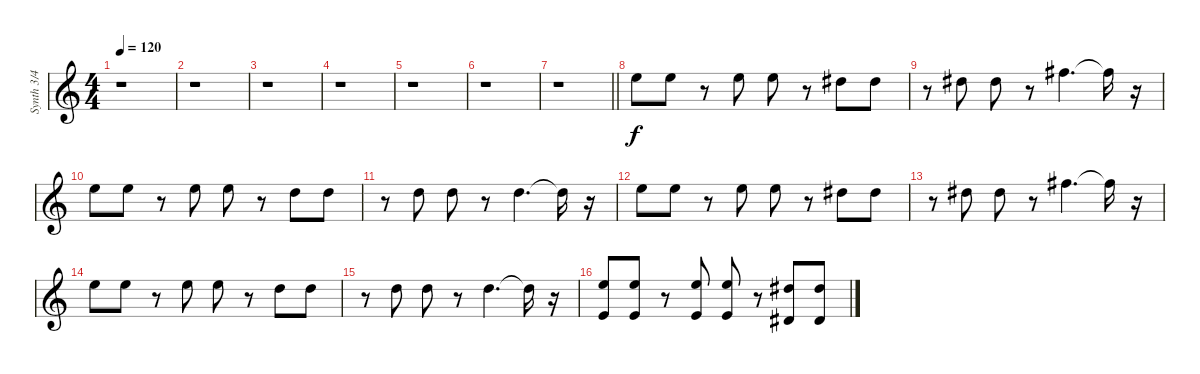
\track ("Synth 3/4 (Strings)" "Synth 3/4 ") {instrument stringensemble1}
\staff {score}
\tuning (E4 B3 G3 D3 A2 E2) {hide}
\ts (4 4)
\tempo 120
\clef g2
\ks c
r.1{dy f} |
r.1 |
r.1 |
r.1 |
r.1 |
r.1 |
\barLineRight lightlight
r.1 |
12.1.8{volume 8} 12.1.8 r.8 12.1.8 12.1.8 r.8 11.1.8 11.1.8 |
r.8 11.1.8 11.1.8 r.8 14.1.4{d} 14.1{t}.16 r.16 |
12.1.8 12.1.8 r.8 12.1.8 12.1.8 r.8 10.1.8 10.1.8 |
r.8 10.1.8 10.1.8 r.8 10.1.4{d} 10.1{t}.16 r.16 |
12.1.8 12.1.8 r.8 12.1.8 12.1.8 r.8 11.1.8 11.1.8 |
r.8 11.1.8 11.1.8 r.8 14.1.4{d} 14.1{t}.16 r.16 |
12.1.8 12.1.8 r.8 12.1.8 12.1.8 r.8 10.1.8 10.1.8 |
r.8 10.1.8 10.1.8 r.8 10.1.4{d} 10.1{t}.16 r.16 |
(12.1 9.3).8 (12.1 14.4).8 r.8 (12.1 14.4).8 (12.1 14.4).8 r.8 (11.1 13.4).8 (11.1 13.4).8
